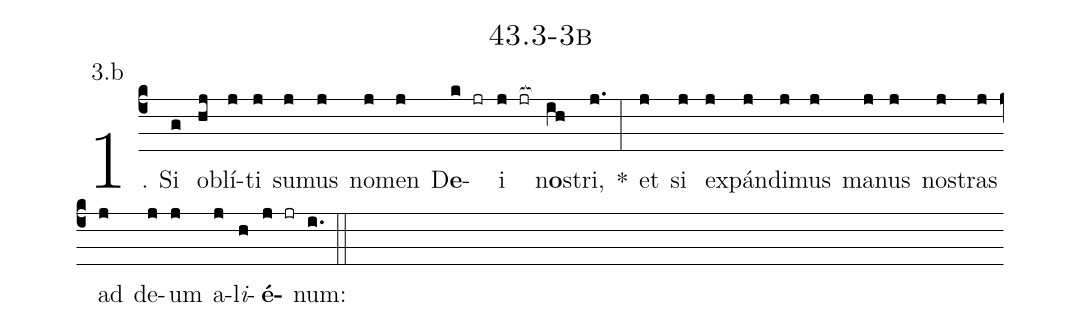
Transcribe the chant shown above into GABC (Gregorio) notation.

name: 43.3-3b;
annotation: 3.b;
%%
(c4)1. Si(g) ob(hj)lí(j)ti(j) su(j)mus(j) no(j)men(j) D<b>e</b>(k jr)i(j jr[ocb:1{]) n<b>o</b>s(ih[ocb:0}])tri,(j.) *(:) et(j) si(j) ex(j)pán(j)di(j)mus(j) ma(j)nus(j) nos(j)tras(j) ad(j) de(j)um(j) a(j)l<i>i</i>(h)<b>é</b>(j jr)num:(i.) (::)
